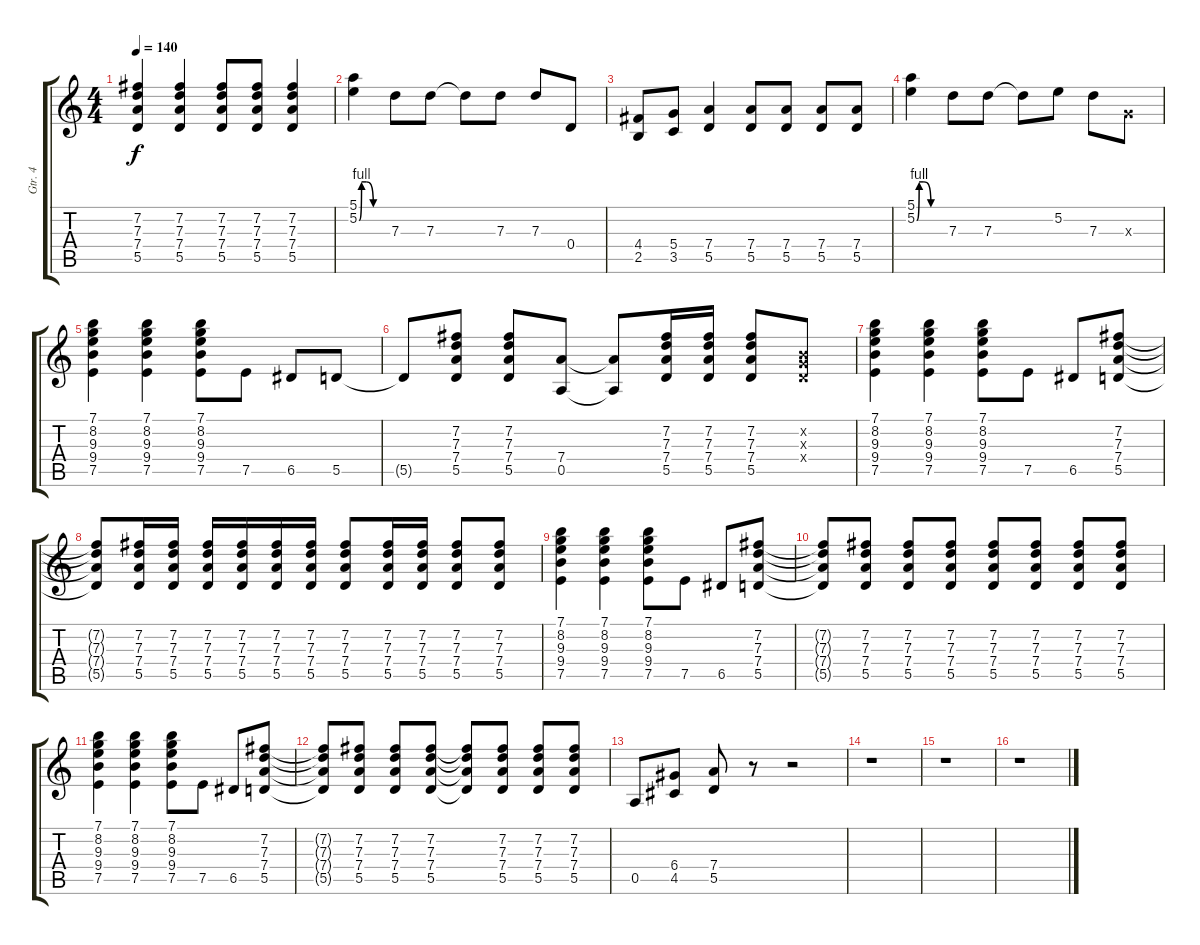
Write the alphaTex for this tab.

\track ("Gtr. 4" "Gtr. 4") {instrument distortionguitar}
\staff {score tabs}
\tuning (E4 B3 G3 D3 A2 E2) {hide}
\ts (4 4)
\tempo 140
\clef g2
\ks c
(7.2{t} 7.3{t} 7.4{t} 5.5{t}).4{dy f} (7.2 7.3 7.4 5.5).4 (7.2 7.3 7.4 5.5).8 (7.2 7.3 7.4 5.5).8 (7.2 7.3 7.4 5.5).4 |
(5.1 5.2{be (custom 0 0 5 4 15 4 30 0 45 0 60 0)}).4 7.3.8 7.3.8 7.3{t}.8 7.3.8 7.3.8 0.4.8 |
(4.4 2.5).8 (5.4 3.5).8 (7.4 5.5).4 (7.4 5.5).8 (7.4 5.5).8 (7.4 5.5).8 (7.4 5.5).8 |
(5.1 5.2{be (custom 0 0 5 4 15 4 30 0 45 0 60 0)}).4 7.3.8 7.3.8 7.3{t}.8 5.2.8 7.3.8 0.3{x}.8 |
(7.1 8.2 9.3 9.4 7.5).4 (7.1 8.2 9.3 9.4 7.5).4 (7.1 8.2 9.3 9.4 7.5).8 7.5.8 6.5.8 5.5.8 |
5.5{t}.8 (7.2 7.3 7.4 5.5).8 (7.2 7.3 7.4 5.5).8 (7.4 0.5).8 (7.4{t} 0.5{t}).8 (7.2 7.3 7.4 5.5).16 (7.2 7.3 7.4 5.5).16 (7.2 7.3 7.4 5.5).8 (0.2{x} 0.3{x} 0.4{x}).8 |
(7.1 8.2 9.3 9.4 7.5).4 (7.1 8.2 9.3 9.4 7.5).4 (7.1 8.2 9.3 9.4 7.5).8 7.5.8 6.5.8 (7.2 7.3 7.4 5.5).8 |
(7.2{t} 7.3{t} 7.4{t} 5.5{t}).8 (7.2 7.3 7.4 5.5).16 (7.2 7.3 7.4 5.5).16 (7.2 7.3 7.4 5.5).16 (7.2 7.3 7.4 5.5).16 (7.2 7.3 7.4 5.5).16 (7.2 7.3 7.4 5.5).16 (7.2 7.3 7.4 5.5).8 (7.2 7.3 7.4 5.5).16 (7.2 7.3 7.4 5.5).16 (7.2 7.3 7.4 5.5).8 (7.2 7.3 7.4 5.5).8 |
(7.1 8.2 9.3 9.4 7.5).4 (7.1 8.2 9.3 9.4 7.5).4 (7.1 8.2 9.3 9.4 7.5).8 7.5.8 6.5.8 (7.2 7.3 7.4 5.5).8 |
(7.2{t} 7.3{t} 7.4{t} 5.5{t}).8 (7.2 7.3 7.4 5.5).8 (7.2 7.3 7.4 5.5).8 (7.2 7.3 7.4 5.5).8 (7.2 7.3 7.4 5.5).8 (7.2 7.3 7.4 5.5).8 (7.2 7.3 7.4 5.5).8 (7.2 7.3 7.4 5.5).8 |
(7.1 8.2 9.3 9.4 7.5).4 (7.1 8.2 9.3 9.4 7.5).4 (7.1 8.2 9.3 9.4 7.5).8 7.5.8 6.5.8 (7.2 7.3 7.4 5.5).8 |
(7.2{t} 7.3{t} 7.4{t} 5.5{t}).8 (7.2 7.3 7.4 5.5).8 (7.2 7.3 7.4 5.5).8 (7.2 7.3 7.4 5.5).8 (7.2{t} 7.3{t} 7.4{t} 5.5{t}).8 (7.2 7.3 7.4 5.5).8 (7.2 7.3 7.4 5.5).8 (7.2 7.3 7.4 5.5).8 |
0.5.8 (6.4 4.5).8 (7.4 5.5).8 r.8 r.2 |
r.1 |
r.1 |
r.1
